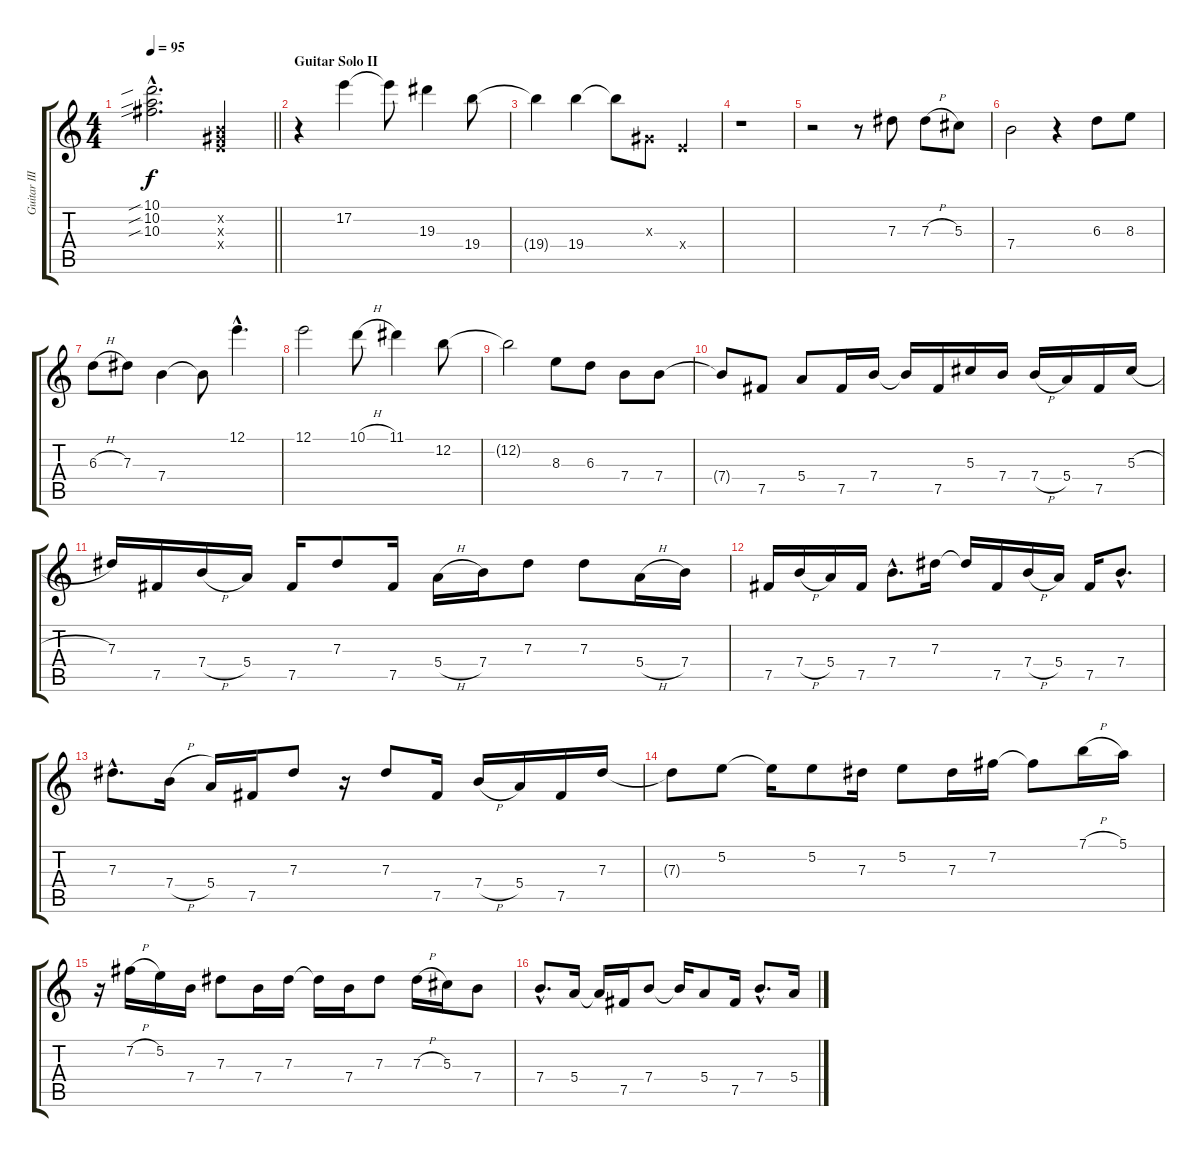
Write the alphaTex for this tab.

\track ("Guitar III" "Guitar III") {instrument distortionguitar}
\staff {score tabs}
\tuning (E4 B3 Ab3 E3 B2 E2) {hide}
\ts (4 4)
\tempo 95
\clef g2
\barLineRight lightlight
\ks c
(10.1{sib hac} 10.2{sib hac} 10.3{sib hac}).2{d dy f} (0.2{x} 0.3{x} 0.4{x}).4 |
\section ("" "Guitar Solo II")
r.4 17.2.4 17.2{t}.8 19.3.4 19.4.8 |
19.4{t}.4 19.4.4 19.4{t}.8 0.3{x}.8 0.4{x}.4 |
r.1 |
r.2 r.8 7.3.8 7.3{h}.8 5.3.8 |
7.4.2 r.4 6.3.8 8.3.8 |
6.3{h}.8 7.3.8 7.4.4 7.4{t}.8 12.1{hac}.4{d} |
12.1.2 10.1{h}.8 11.1.4 12.2.8 |
12.2{t}.2 8.3.8 6.3.8 7.4.8 7.4.8 |
7.4{t}.8 7.5.8 5.4.8 7.5.16 7.4.16 7.4{t}.16 7.5.16 5.3.16 7.4.16 7.4{h}.16 5.4.16 7.5.16 5.3{h}.16 |
7.3.16 7.5.16 7.4{h}.16 5.4.16 7.5.16 7.3.8 7.5.16 5.4{h}.16 7.4.16 7.3.8 7.3.8 5.4{h}.16 7.4.16 |
7.5.16 7.4{h}.16 5.4.16 7.5.16 7.4{hac}.8{d} 7.3.16 7.3{t}.16 7.5.16 7.4{h}.16 5.4.16 7.5.16 7.4{hac}.8{d} |
7.3{hac}.8{d} 7.4{h}.16 5.4.16 7.5.16 7.3.8 r.16 7.3.8 7.5.16 7.4{h}.16 5.4.16 7.5.16 7.3.16 |
7.3{t}.8 5.2.8 5.2{t}.16 5.2.8 7.3.16 5.2.8 7.3.16 7.2.16 7.2{t}.8 7.1{h}.16 5.1.16 |
r.16 7.2{h}.16 5.2.16 7.4.16 7.3.8 7.4.16 7.3.16 7.3{t}.16 7.4.16 7.3.8 7.3{h}.16 5.3.16 7.4.8 |
7.4{hac}.8{d} 5.4.16 5.4{t}.16 7.5.16 7.4.8 7.4{t}.16 5.4.8 7.5.16 7.4{hac}.8{d} 5.4.16
